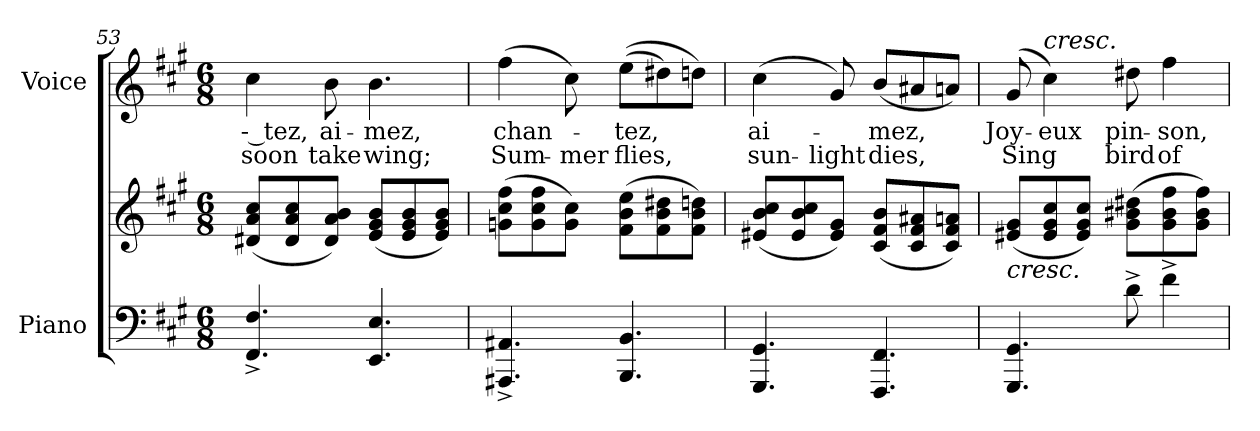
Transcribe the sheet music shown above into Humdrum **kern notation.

**kern	**kern	**kern	**text	**text
*part2	*part2	*part1	*part1	*part1
*staff3	*staff2	*staff1	*staff1	*staff1
*I"Piano	*	*I"Voice	*	*
*I'Pno	*	*	*	*
*clefF4	*clefG2	*clefG2	*	*
*k[f#c#g#]	*k[f#c#g#]	*k[f#c#g#]	*	*
*M6/8	*M6/8	*M6/8	*	*
=53	=53	=53	=53	=53
4.FF#/^ 4.F#/^	(8d#X/ 8a/ 8cc#/L	4cc#\	-- tez,	soon
.	8d#/ 8a/ 8cc#/	.	.	.
.	8d#/ 8a/ 8b/J)	8b\	ai-	take
4.EE/ 4.E/	(8e/ 8g#/ 8b/L	4.b\	-mez,	wing;
.	8e/ 8g#/ 8b/	.	.	.
.	8e/ 8g#/ 8b/J)	.	.	.
=54	=54	=54	=54	=54
4.AAA#X/^> 4.AA#X/^>	(8gn\ 8cc#\ 8ff#\L	(4ff#\	chan-	Sum-
.	8g\ 8cc#\ 8ff#\	.	.	.
.	8g\ 8cc#\J)	8cc#\)	.	-mer
4.BBB/ 4.BB/	(8f#\ 8b\ 8ee\L	(<(8ee\L	tez,	flies,
.	8f#\ 8b\ 8dd#X\	8dd#X\)	.	.
.	8f#\ 8b\ 8ddn\J)	8ddn\J)	.	.
=55	=55	=55	=55	=55
4.GGG#/ 4.GG#/	(>8e#X/ 8b/ 8cc#/L	(4cc#\	ai-	sun-
.	8e#/ 8b/ 8cc#/	.	.	.
.	8e#/ 8g#/J)	8g#/)	.	-light
4.FFF#/ 4.FF#/	(>8c#/ 8f#/ 8b/L	(8b/L	-mez,	dies,
.	8c#/ 8f#/ 8a#X/	8a#X/	.	.
.	8c#/ 8f#/ 8an/J)	8an/J)	.	.
=56	=56	=56	=56	=56
!	!LO:TX:b:i:t=cresc.	!	!	!
4.GGG#/ 4.GG#/	(8e#X/ 8g#/L	(8g#/	Joy-	Sing
!	!	!LO:TX:a:i:t=cresc.	!	!
.	8e#/ 8g#/ 8cc#/	4cc#\)	-eux	.
.	8e#/ 8g#/ 8cc#/J)	.	.	.
8d^<\	(8g#\ 8b#X\ 8dd#X\L	8dd#X\	pin-	bird
4f#^<\	8g#\ 8b#\ 8ff#\	4ff#\	-son,	of
.	8g#\ 8b#\ 8ff#\J)	.	.	.
=	=	=	=	=
*-	*-	*-	*-	*-
